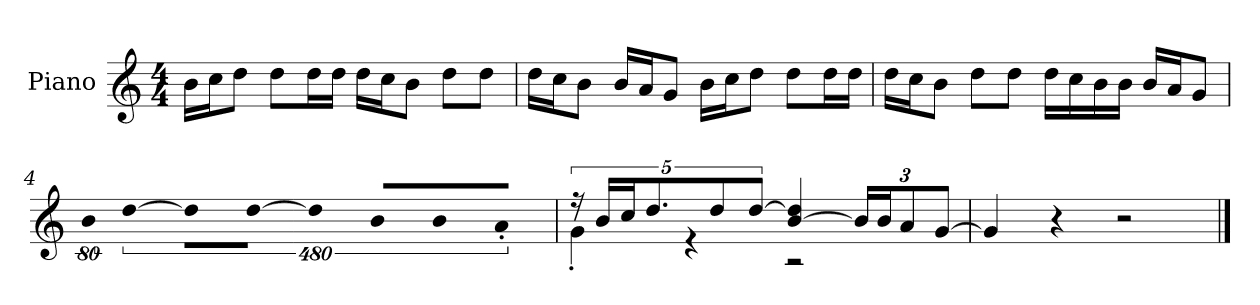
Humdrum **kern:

**kern
*part1
*staff1
*I"Piano
*I'P-no
*clefG2
*k[]
*M4/4
*MM90
=1
16b\LL
16cc\J
8dd\J
8dd\L
16dd\L
16dd\JJ
16dd\LL
16cc\J
8b\J
8dd\L
8dd\J
=2
16dd\LL
16cc\J
8b\J
16b/LL
16a/J
8g/J
16b\LL
16cc\J
8dd\J
8dd\L
16dd\L
16dd\JJ
=3
16dd\LL
16cc\J
8b\J
8dd\L
8dd\J
16dd\LL
16cc\
16b\
16b\JJ
16b/LL
16a/J
8g/J
=4
!LO:N:vis=8
640%71b\
!LO:N:vis=4
[1920%427dd\
!LO:N:vis=16
1920%107dd\LL]
!LO:N:vis=16
[1920%107dd\JJ
!LO:N:vis=4
1920%427dd\]
!LO:N:vis=8
640%71b/L
!LO:N:vis=8
640%71b/
!LO:N:vis=8
640%71a'/J
!!LO:LB:g=z
=5
*^
20r	4g'\
20b/LL	.
20cc/J	.
10.dd/	.
.	4r
10dd/	.
[10dd/J	.
[4b/ 4dd/]	2r
*Xbrackettup	*
24b/LL]	.
24b/J	.
12a/	.
[12g/J	.
*v	*v
=6
4g/]
4r
2r
==
*-
